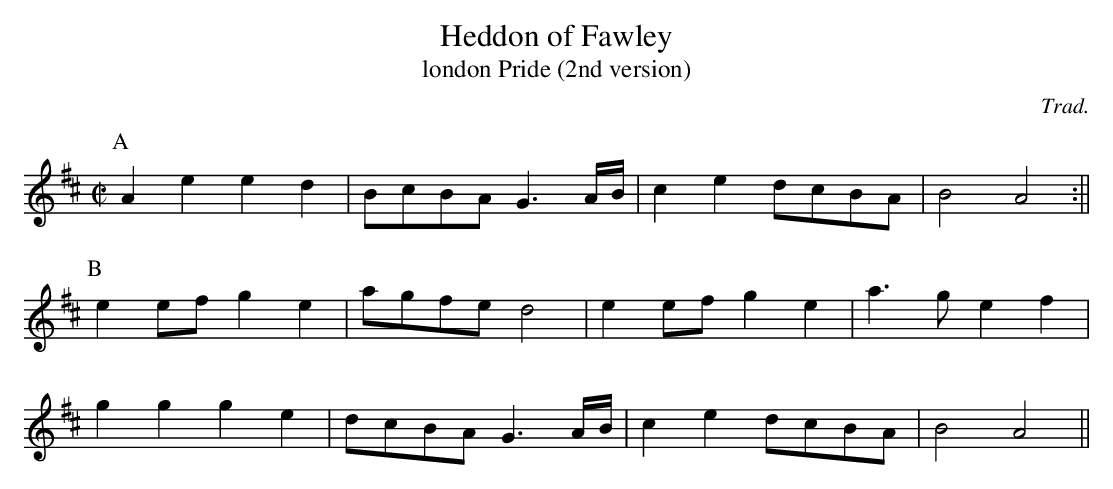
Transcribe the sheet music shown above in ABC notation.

X:1
T: Heddon of Fawley
T: london Pride (2nd version)
C: Trad.
M: C|
L: 1/8
K:Amix % 2 sharps
P:A
A2 e2 e2 d2 | BcBA G3 A/2B/2 | c2 e2 dcBA | B4 A4 :||
P:B
e2 ef g2 e2 | agfe d4 | e2 ef g2 e2 | a3 g e2 f2 |
g2 g2 g2 e2 | dcBA G3 A/2B/2 | c2 e2 dcBA | B4 A4 ||
